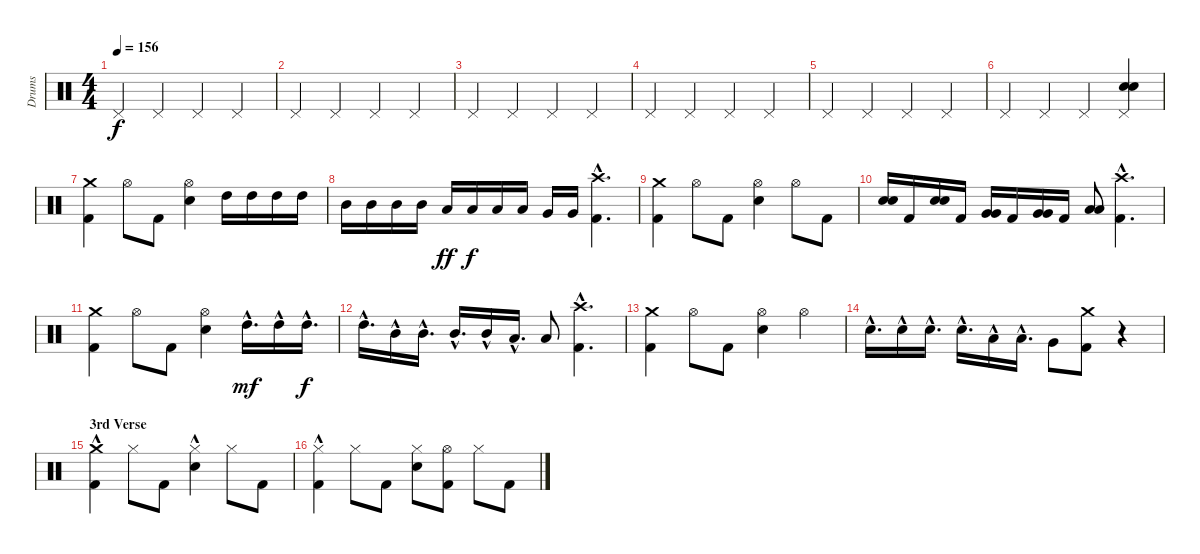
\track ("Drums" "Drums") {instrument percussion}
\staff {score}
\articulation defaults
\ts (4 4)
\tempo 156
\clef neutral
\ks c "Pedal Hi-Hat (hit)".4{dy f} "Pedal Hi-Hat (hit)".4 "Pedal Hi-Hat (hit)".4 "Pedal Hi-Hat (hit)".4
|
"Pedal Hi-Hat (hit)".4 "Pedal Hi-Hat (hit)".4 "Pedal Hi-Hat (hit)".4 "Pedal Hi-Hat (hit)".4 |
"Pedal Hi-Hat (hit)".4 "Pedal Hi-Hat (hit)".4 "Pedal Hi-Hat (hit)".4 "Pedal Hi-Hat (hit)".4 |
"Pedal Hi-Hat (hit)".4 "Pedal Hi-Hat (hit)".4 "Pedal Hi-Hat (hit)".4 "Pedal Hi-Hat (hit)".4 |
"Pedal Hi-Hat (hit)".4 "Pedal Hi-Hat (hit)".4 "Pedal Hi-Hat (hit)".4 "Pedal Hi-Hat (hit)".4 |
"Pedal Hi-Hat (hit)".4 "Pedal Hi-Hat (hit)".4 "Pedal Hi-Hat (hit)".4 ("Snare (hit) 2" "Snare (hit) 2" "Pedal Hi-Hat (hit)").4 |
("Crash medium (hit)" "Kick (hit) 2").4 "Hi-Hat (open)".8 "Kick (hit) 2".8 ("Snare (hit) 2" "Hi-Hat (open)").4 "High Tom (hit)".16 "High Tom (hit)".16 "High Tom (hit)".16 "High Tom (hit)".16 |
"Mid Tom (hit)".16 "Mid Tom (hit)".16 "Mid Tom (hit)".16 "Mid Tom (hit)".16 "Low Tom (hit)".16{dy ff} "Low Tom (hit)".16{dy f} "Low Tom (hit)".16 "Low Tom (hit)".16 "Very Low Tom (hit)".16 "Very Low Tom (hit)".16 ("Kick (hit) 2"{hac} "Crash high (hit)"{hac}).4{d} |
("Crash medium (hit)" "Kick (hit) 2").4 "Hi-Hat (open)".8 "Kick (hit) 2".8 ("Snare (hit) 2" "Hi-Hat (open)").4 "Hi-Hat (open)".8 "Kick (hit) 2".8 |
("Snare (hit) 2" "Snare (hit) 2").16 "Kick (hit) 2".16 ("Snare (hit) 2" "Snare (hit) 2").16 "Kick (hit) 2".16 ("Very Low Tom (hit)" "Very Low Tom (hit)").16 "Kick (hit) 2".16 ("Very Low Tom (hit)" "Very Low Tom (hit)").16 "Kick (hit) 2".16 ("Low Floor Tom (hit)" "Low Floor Tom (hit)").8 ("Kick (hit) 2"{hac} "Crash high (hit)"{hac}).4{d} |
("Kick (hit) 2" "Crash medium (hit)").4 "Hi-Hat (open)".8 "Kick (hit) 2".8 ("Hi-Hat (open)" "Snare (hit) 2").4 "High Tom (hit)"{hac}.16{d dy mf} "High Tom (hit)"{hac}.16 "High Tom (hit)"{hac}.16{d dy f} |
"High Tom (hit)"{hac}.16{d} "Mid Tom (hit)"{hac}.16 "Mid Tom (hit)"{hac}.16{d} "Mid Tom (hit)"{hac}.16{d} "Mid Tom (hit)"{hac}.16 "Low Tom (hit)"{hac}.16{d} "Low Tom (hit)".8 ("Crash high (hit)"{hac} "Kick (hit) 2"{hac}).4{d} |
("Kick (hit) 2" "Crash medium (hit)").4 "Hi-Hat (open)".8 "Kick (hit) 2".8 ("Snare (hit) 2" "Hi-Hat (open)").4 "Hi-Hat (open)".4 |
"Snare (hit) 2"{hac}.16{d} "Snare (hit) 2"{hac}.16 "Snare (hit) 2"{hac}.16{d} "Snare (hit) 2"{hac}.16{d} "Low Tom (hit)"{hac}.16 "Low Tom (hit)"{hac}.16{d} "Very Low Tom (hit)".8 ("Kick (hit) 2" "Crash medium (hit)").8 r.4 |
\section ("" "3rd Verse")
("Crash medium (hit)" "Kick (hit) 2"{hac}).4 "Hi-Hat (closed)".8 "Kick (hit) 2".8 ("Hi-Hat (closed)" "Snare (hit) 2"{hac}).4 "Hi-Hat (closed)".8 "Kick (hit) 2".8 |
("Hi-Hat (closed)" "Kick (hit) 2"{hac}).4 "Hi-Hat (closed)".8 "Kick (hit) 2".8 ("Hi-Hat (closed)" "Snare (hit) 2").8 ("Hi-Hat (open)" "Kick (hit) 2").8 "Hi-Hat (closed)".8 "Kick (hit) 2".8
